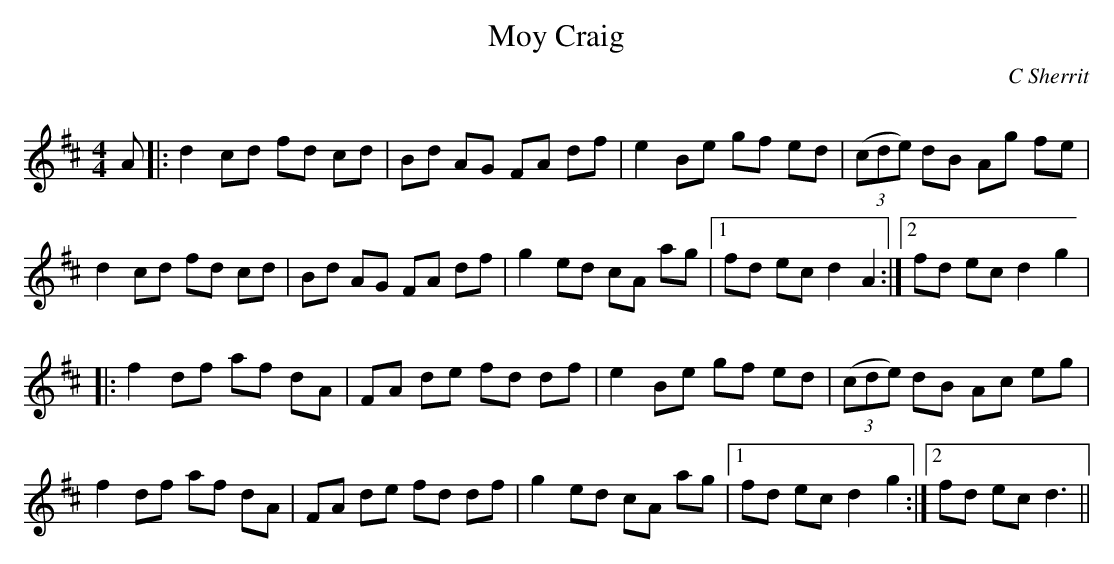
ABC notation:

X:1
T: Moy Craig
C:C Sherrit
Q: 232
K:D
M:4/4
L:1/8
A|:d2 cd fd cd|Bd AG FA df|e2 Be gf ed|((3cde) dB Ag fe|
d2 cd fd cd|Bd AG FA df|g2 ed cA ag|1fd ec d2 A2:|2fd ec d2 g2|
|:f2 df af dA|FA de fd df|e2 Be gf ed|((3cde) dB Ac eg|
f2 df af dA|FA de fd df|g2 ed cA ag|1fd ec d2 g2:|2fd ec d3||
